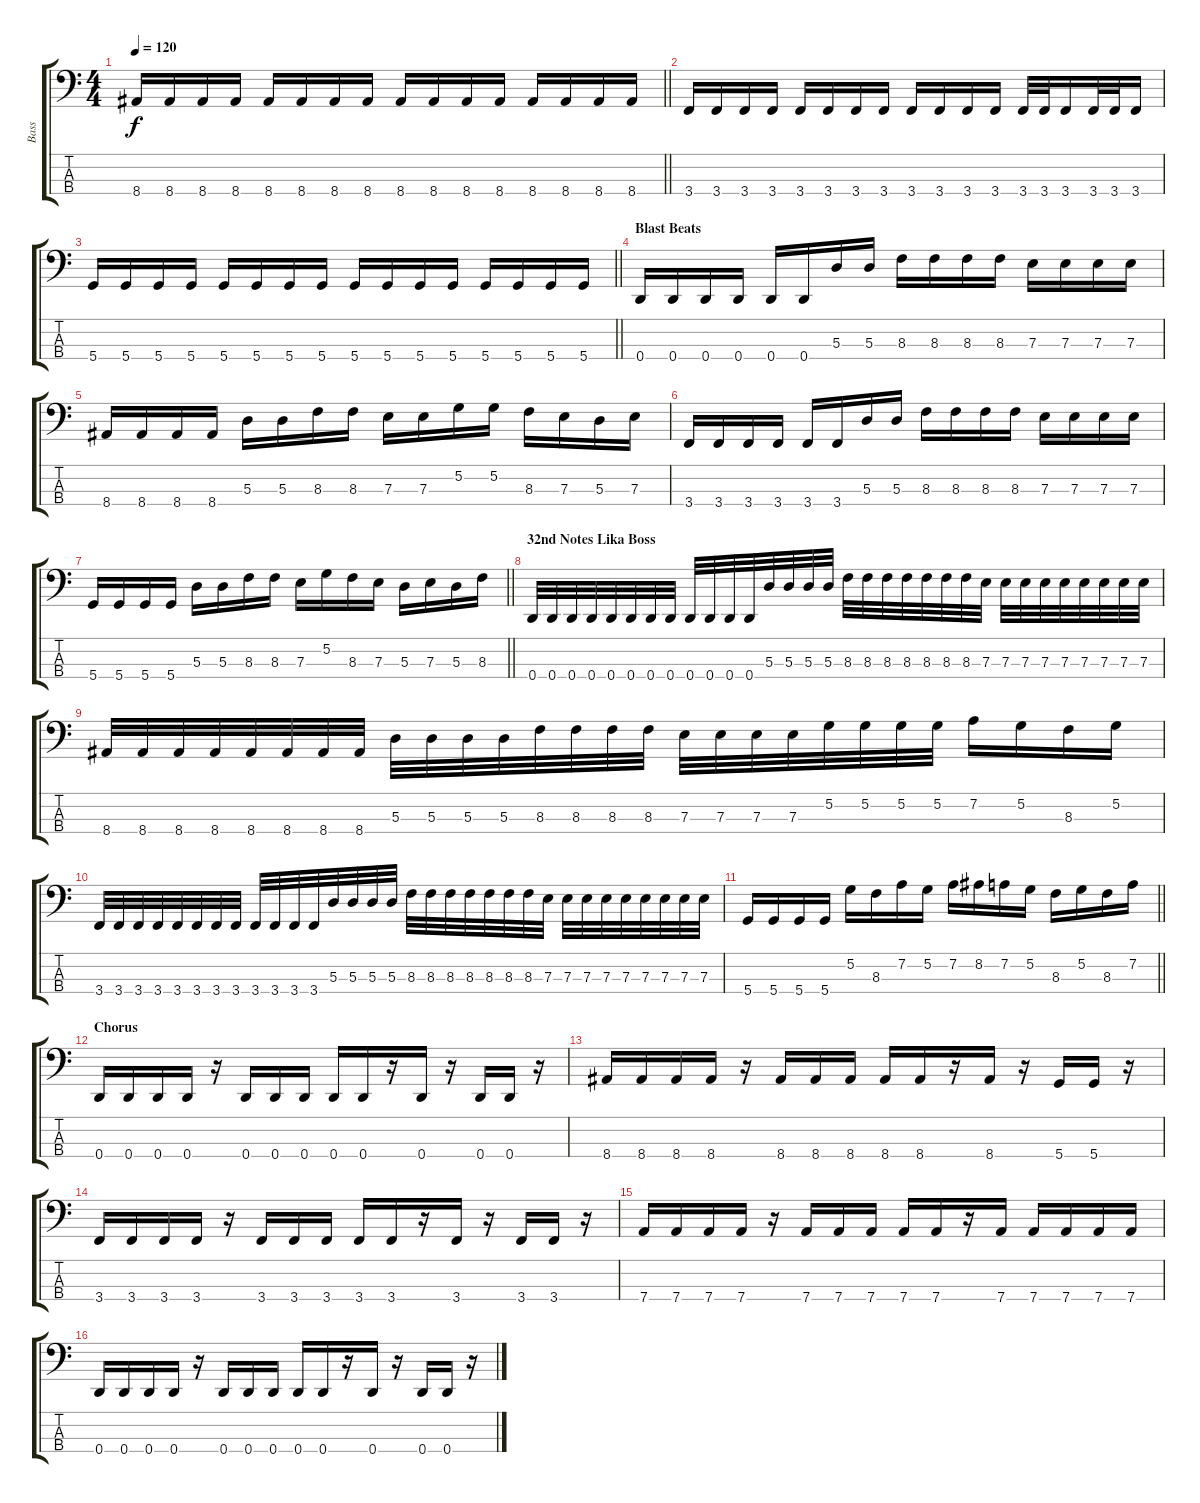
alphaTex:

\track ("Bass" "Bass") {instrument electricbassfinger}
\staff {score tabs}
\tuning (G2 D2 A1 D1) {hide}
\ts (4 4)
\tempo 120
\clef f4
\barLineRight lightlight
\ks c
8.4.16{dy f} 8.4.16 8.4.16 8.4.16 8.4.16 8.4.16 8.4.16 8.4.16 8.4.16 8.4.16 8.4.16 8.4.16 8.4.16 8.4.16 8.4.16 8.4.16 |
3.4.16 3.4.16 3.4.16 3.4.16 3.4.16 3.4.16 3.4.16 3.4.16 3.4.16 3.4.16 3.4.16 3.4.16 3.4.32 3.4.32 3.4.16 3.4.32 3.4.32 3.4.16 |
\barLineRight lightlight
5.4.16 5.4.16 5.4.16 5.4.16 5.4.16 5.4.16 5.4.16 5.4.16 5.4.16 5.4.16 5.4.16 5.4.16 5.4.16 5.4.16 5.4.16 5.4.16 |
\section ("" "Blast Beats")
0.4.16 0.4.16 0.4.16 0.4.16 0.4.16 0.4.16 5.3.16 5.3.16 8.3.16 8.3.16 8.3.16 8.3.16 7.3.16 7.3.16 7.3.16 7.3.16 |
8.4.16 8.4.16 8.4.16 8.4.16 5.3.16 5.3.16 8.3.16 8.3.16 7.3.16 7.3.16 5.2.16 5.2.16 8.3.16 7.3.16 5.3.16 7.3.16 |
3.4.16 3.4.16 3.4.16 3.4.16 3.4.16 3.4.16 5.3.16 5.3.16 8.3.16 8.3.16 8.3.16 8.3.16 7.3.16 7.3.16 7.3.16 7.3.16 |
\barLineRight lightlight
5.4.16 5.4.16 5.4.16 5.4.16 5.3.16 5.3.16 8.3.16 8.3.16 7.3.16 5.2.16 8.3.16 7.3.16 5.3.16 7.3.16 5.3.16 8.3.16 |
\section ("" "32nd Notes Lika Boss")
0.4.32 0.4.32 0.4.32 0.4.32 0.4.32 0.4.32 0.4.32 0.4.32 0.4.32 0.4.32 0.4.32 0.4.32 5.3.32 5.3.32 5.3.32 5.3.32 8.3.32 8.3.32 8.3.32 8.3.32 8.3.32 8.3.32 8.3.32 7.3.32 7.3.32 7.3.32 7.3.32 7.3.32 7.3.32 7.3.32 7.3.32 7.3.32 |
8.4.32 8.4.32 8.4.32 8.4.32 8.4.32 8.4.32 8.4.32 8.4.32 5.3.32 5.3.32 5.3.32 5.3.32 8.3.32 8.3.32 8.3.32 8.3.32 7.3.32 7.3.32 7.3.32 7.3.32 5.2.32 5.2.32 5.2.32 5.2.32 7.2.16 5.2.16 8.3.16 5.2.16 |
3.4.32 3.4.32 3.4.32 3.4.32 3.4.32 3.4.32 3.4.32 3.4.32 3.4.32 3.4.32 3.4.32 3.4.32 5.3.32 5.3.32 5.3.32 5.3.32 8.3.32 8.3.32 8.3.32 8.3.32 8.3.32 8.3.32 8.3.32 7.3.32 7.3.32 7.3.32 7.3.32 7.3.32 7.3.32 7.3.32 7.3.32 7.3.32 |
\barLineRight lightlight
5.4.16 5.4.16 5.4.16 5.4.16 5.2.16 8.3.16 7.2.16 5.2.16 7.2.16 8.2.16 7.2.16 5.2.16 8.3.16 5.2.16 8.3.16 7.2.16 |
\section ("" "Chorus ")
0.4.16 0.4.16 0.4.16 0.4.16 r.16 0.4.16 0.4.16 0.4.16 0.4.16 0.4.16 r.16 0.4.16 r.16 0.4.16 0.4.16 r.16 |
8.4.16 8.4.16 8.4.16 8.4.16 r.16 8.4.16 8.4.16 8.4.16 8.4.16 8.4.16 r.16 8.4.16 r.16 5.4.16 5.4.16 r.16 |
3.4.16 3.4.16 3.4.16 3.4.16 r.16 3.4.16 3.4.16 3.4.16 3.4.16 3.4.16 r.16 3.4.16 r.16 3.4.16 3.4.16 r.16 |
7.4.16 7.4.16 7.4.16 7.4.16 r.16 7.4.16 7.4.16 7.4.16 7.4.16 7.4.16 r.16 7.4.16 7.4.16 7.4.16 7.4.16 7.4.16 |
0.4.16 0.4.16 0.4.16 0.4.16 r.16 0.4.16 0.4.16 0.4.16 0.4.16 0.4.16 r.16 0.4.16 r.16 0.4.16 0.4.16 r.16
